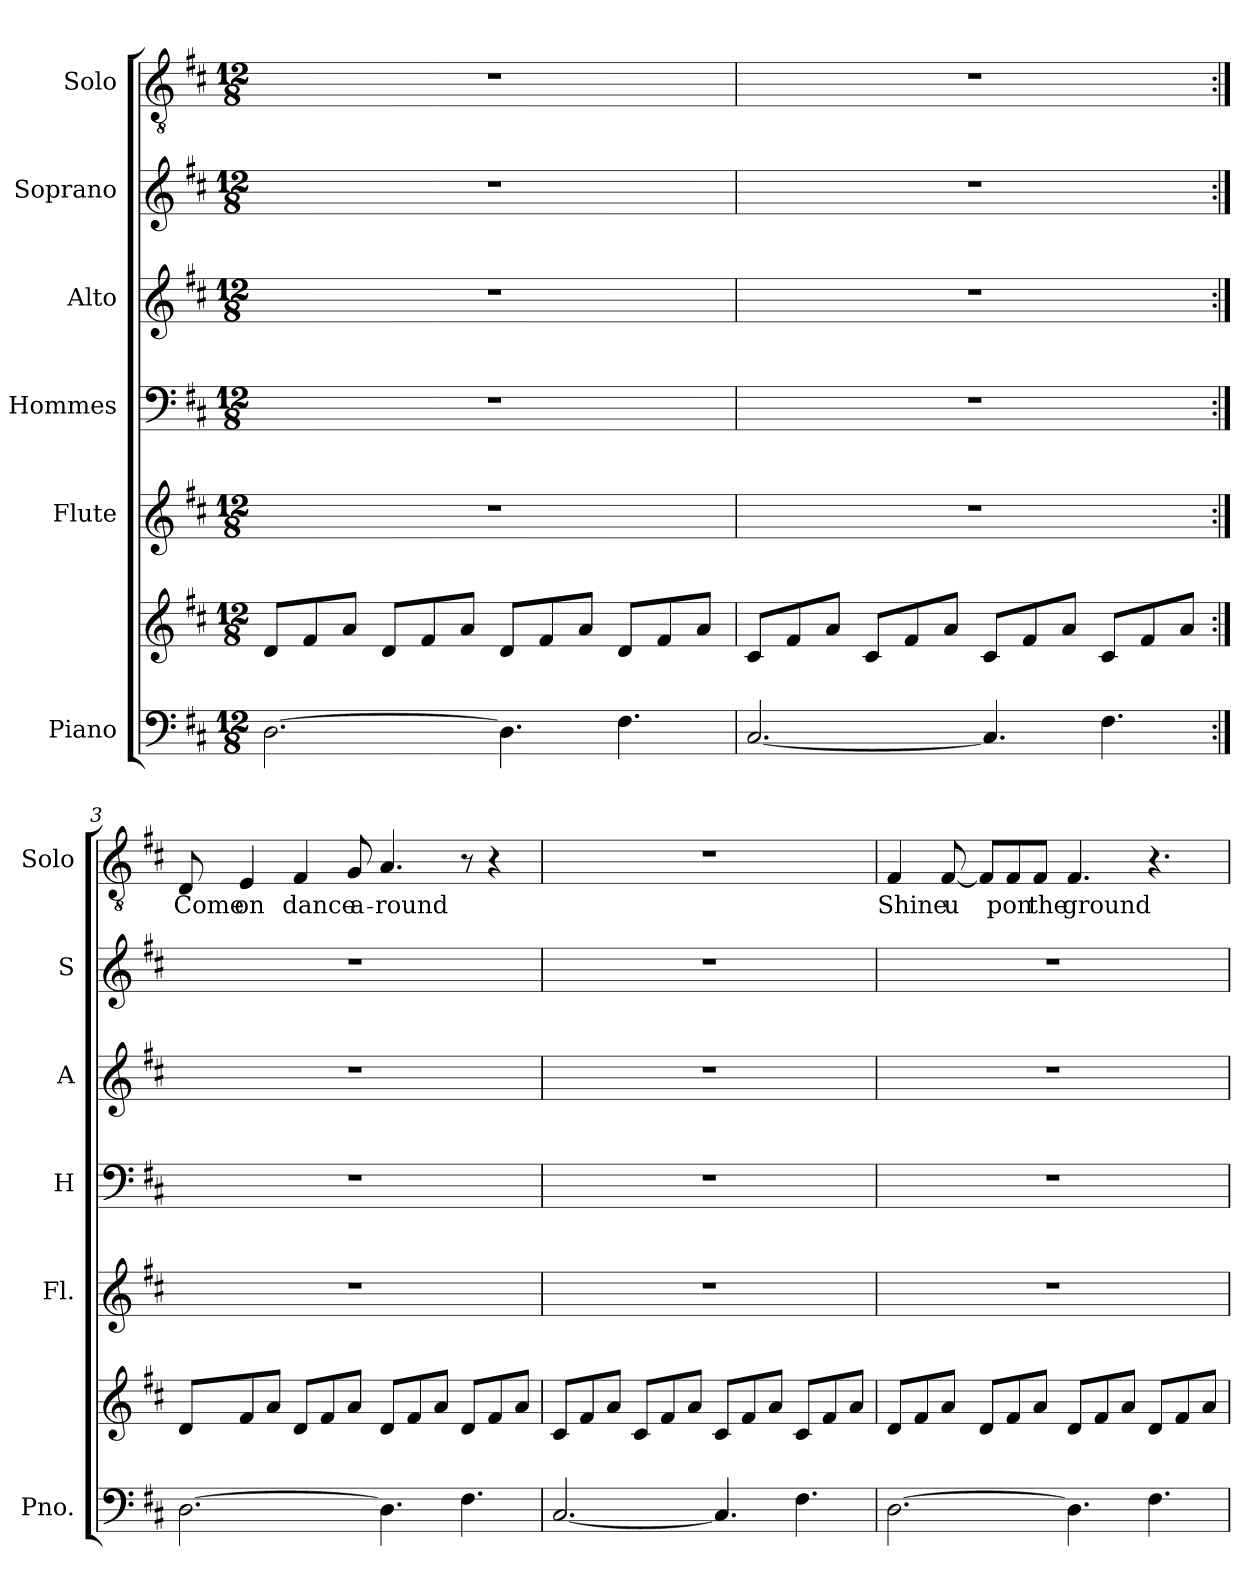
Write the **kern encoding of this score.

**kern	**kern	**kern	**kern	**kern	**kern	**kern	**text
*part6	*part6	*part5	*part4	*part3	*part2	*part1	*part1
*staff7	*staff6	*staff5	*staff4	*staff3	*staff2	*staff1	*staff1
*I"Piano	*	*I"Flute	*I"Hommes	*I"Alto	*I"Soprano	*I"Solo	*
*I'Pno.	*	*I'Fl.	*I'H	*I'A	*I'S	*I'Solo	*
*clefF4	*clefG2	*clefG2	*clefF4	*clefG2	*clefG2	*clefGv2	*
*k[f#c#]	*k[f#c#]	*k[f#c#]	*k[f#c#]	*k[f#c#]	*k[f#c#]	*k[f#c#]	*
*D:	*D:	*D:	*D:	*D:	*D:	*D:	*
*M12/8	*M12/8	*M12/8	*M12/8	*M12/8	*M12/8	*M12/8	*
=1	=1	=1	=1	=1	=1	=1	=1
[2.D\	8d/L	1.r	1.r	1.r	1.r	1.r	.
.	8f#/	.	.	.	.	.	.
.	8a/J	.	.	.	.	.	.
.	8d/L	.	.	.	.	.	.
.	8f#/	.	.	.	.	.	.
.	8a/J	.	.	.	.	.	.
4.D\]	8d/L	.	.	.	.	.	.
.	8f#/	.	.	.	.	.	.
.	8a/J	.	.	.	.	.	.
4.F#\	8d/L	.	.	.	.	.	.
.	8f#/	.	.	.	.	.	.
.	8a/J	.	.	.	.	.	.
=2	=2	=2	=2	=2	=2	=2	=2
[2.C#/	8c#/L	1.r	1.r	1.r	1.r	1.r	.
.	8f#/	.	.	.	.	.	.
.	8a/J	.	.	.	.	.	.
.	8c#/L	.	.	.	.	.	.
.	8f#/	.	.	.	.	.	.
.	8a/J	.	.	.	.	.	.
4.C#/]	8c#/L	.	.	.	.	.	.
.	8f#/	.	.	.	.	.	.
.	8a/J	.	.	.	.	.	.
4.F#\	8c#/L	.	.	.	.	.	.
.	8f#/	.	.	.	.	.	.
.	8a/J	.	.	.	.	.	.
=3:|!	=3:|!	=3:|!	=3:|!	=3:|!	=3:|!	=3:|!	=3:|!
[2.D\	8d/L	1.r	1.r	1.r	1.r	8D/	Come
.	8f#/	.	.	.	.	4E/	on
.	8a/J	.	.	.	.	.	.
.	8d/L	.	.	.	.	4F#/	dance
.	8f#/	.	.	.	.	.	.
.	8a/J	.	.	.	.	8G/	a-
4.D\]	8d/L	.	.	.	.	4.A/	-round
.	8f#/	.	.	.	.	.	.
.	8a/J	.	.	.	.	.	.
4.F#\	8d/L	.	.	.	.	8r	.
.	8f#/	.	.	.	.	4r	.
.	8a/J	.	.	.	.	.	.
!!LO:LB:g=z
=4	=4	=4	=4	=4	=4	=4	=4
[2.C#/	8c#/L	1.r	1.r	1.r	1.r	1.r	.
.	8f#/	.	.	.	.	.	.
.	8a/J	.	.	.	.	.	.
.	8c#/L	.	.	.	.	.	.
.	8f#/	.	.	.	.	.	.
.	8a/J	.	.	.	.	.	.
4.C#/]	8c#/L	.	.	.	.	.	.
.	8f#/	.	.	.	.	.	.
.	8a/J	.	.	.	.	.	.
4.F#\	8c#/L	.	.	.	.	.	.
.	8f#/	.	.	.	.	.	.
.	8a/J	.	.	.	.	.	.
=5	=5	=5	=5	=5	=5	=5	=5
[2.D\	8d/L	1.r	1.r	1.r	1.r	4F#/	Shine
.	8f#/	.	.	.	.	.	.
.	8a/J	.	.	.	.	[8F#/	-u
.	8d/L	.	.	.	.	8F#/L]	.
.	8f#/	.	.	.	.	8F#/	pon
.	8a/J	.	.	.	.	8F#/J	the
4.D\]	8d/L	.	.	.	.	4.F#/	ground
.	8f#/	.	.	.	.	.	.
.	8a/J	.	.	.	.	.	.
4.F#\	8d/L	.	.	.	.	4.r	.
.	8f#/	.	.	.	.	.	.
.	8a/J	.	.	.	.	.	.
=	=	=	=	=	=	=	=
*-	*-	*-	*-	*-	*-	*-	*-
